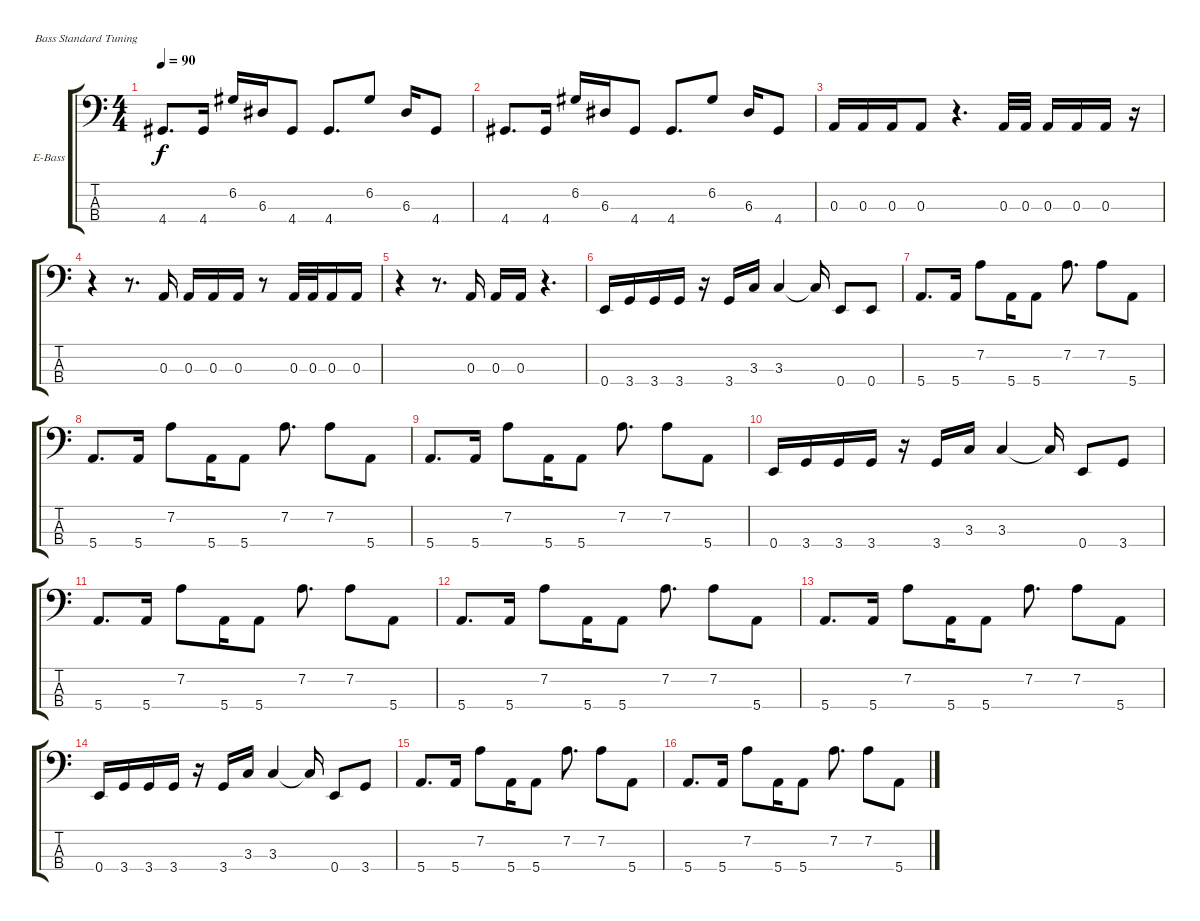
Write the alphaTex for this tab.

\defaultSystemsLayout 4
\bracketExtendMode groupsimilarinstruments
\firstSystemTrackNameOrientation horizontal
\otherSystemsTrackNameOrientation horizontal
\track ("Bass" "E-Bass") {instrument electricbassfinger}
\staff {score tabs}
\tuning (G2 D2 A1 E1)
\ts (4 4)
\tempo 90
\clef f4
\ks c
4.4.8{d dy f} 4.4.16 6.2.16 6.3.16 4.4.8 4.4.8{d} 6.2.8 6.3.16 4.4.8 |
4.4.8{d} 4.4.16 6.2.16 6.3.16 4.4.8 4.4.8{d} 6.2.8 6.3.16 4.4.8 |
0.3.16 0.3.16 0.3.16 0.3.8 r.4{d} 0.3.32 0.3.32 0.3.16 0.3.16 0.3.16 r.16 |
r.4 r.8{d} 0.3.16 0.3.16 0.3.16 0.3.16 r.8 0.3.32 0.3.32 0.3.16 0.3.16 |
r.4 r.8{d} 0.3.16 0.3.16 0.3.16 r.4{d} |
0.4.16 3.4.16 3.4.16 3.4.16 r.16 3.4.16 3.3.16 3.3.4 3.3{t}.16 0.4.8 0.4.8 |
5.4.8{d} 5.4.16 7.2.8 5.4.16 5.4.8 7.2.8{d} 7.2.8 5.4.8 |
5.4.8{d} 5.4.16 7.2.8 5.4.16 5.4.8 7.2.8{d} 7.2.8 5.4.8 |
5.4.8{d} 5.4.16 7.2.8 5.4.16 5.4.8 7.2.8{d} 7.2.8 5.4.8 |
0.4.16 3.4.16 3.4.16 3.4.16 r.16 3.4.16 3.3.16 3.3.4 3.3{t}.16 0.4.8 3.4.8 |
5.4.8{d} 5.4.16 7.2.8 5.4.16 5.4.8 7.2.8{d} 7.2.8 5.4.8 |
5.4.8{d} 5.4.16 7.2.8 5.4.16 5.4.8 7.2.8{d} 7.2.8 5.4.8 |
5.4.8{d} 5.4.16 7.2.8 5.4.16 5.4.8 7.2.8{d} 7.2.8 5.4.8 |
0.4.16 3.4.16 3.4.16 3.4.16 r.16 3.4.16 3.3.16 3.3.4 3.3{t}.16 0.4.8 3.4.8 |
5.4.8{d} 5.4.16 7.2.8 5.4.16 5.4.8 7.2.8{d} 7.2.8 5.4.8 |
5.4.8{d} 5.4.16 7.2.8 5.4.16 5.4.8 7.2.8{d} 7.2.8 5.4.8
